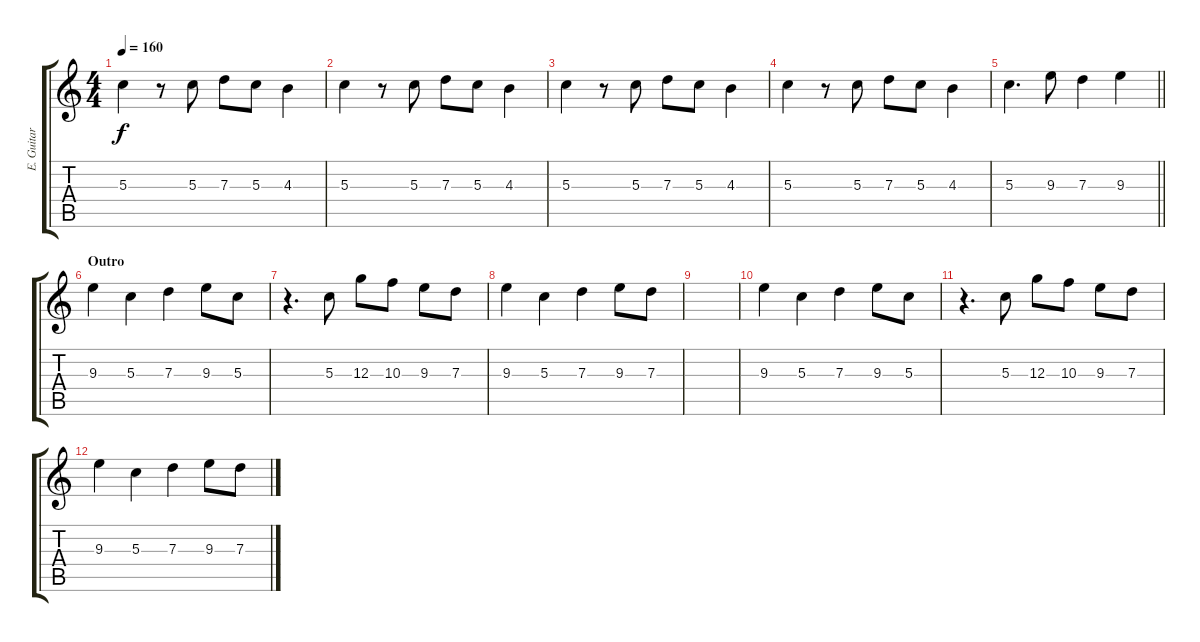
\track ("E. Guitar" "E. Guitar") {instrument distortionguitar}
\staff {score tabs}
\tuning (E4 B3 G3 D3 A2 E2) {hide}
\ts (4 4)
\tempo 160
\clef g2
\ks c
5.3.4{dy f} r.8 5.3.8 7.3.8 5.3.8 4.3.4 |
5.3.4 r.8 5.3.8 7.3.8 5.3.8 4.3.4 |
5.3.4 r.8 5.3.8 7.3.8 5.3.8 4.3.4 |
5.3.4 r.8 5.3.8 7.3.8 5.3.8 4.3.4 |
\barLineRight lightlight
5.3.4{d} 9.3.8 7.3.4{txt ""} 9.3.4 |
\section ("" "Outro")
9.3.4 5.3.4 7.3.4 9.3.8 5.3.8 |
r.4{d} 5.3.8 12.3.8 10.3.8 9.3.8 7.3.8 |
9.3.4 5.3.4 7.3.4 9.3.8 7.3.8 |
|
9.3.4 5.3.4 7.3.4 9.3.8 5.3.8 |
r.4{d} 5.3.8 12.3.8 10.3.8 9.3.8 7.3.8 |
9.3.4 5.3.4 7.3.4 9.3.8 7.3.8
